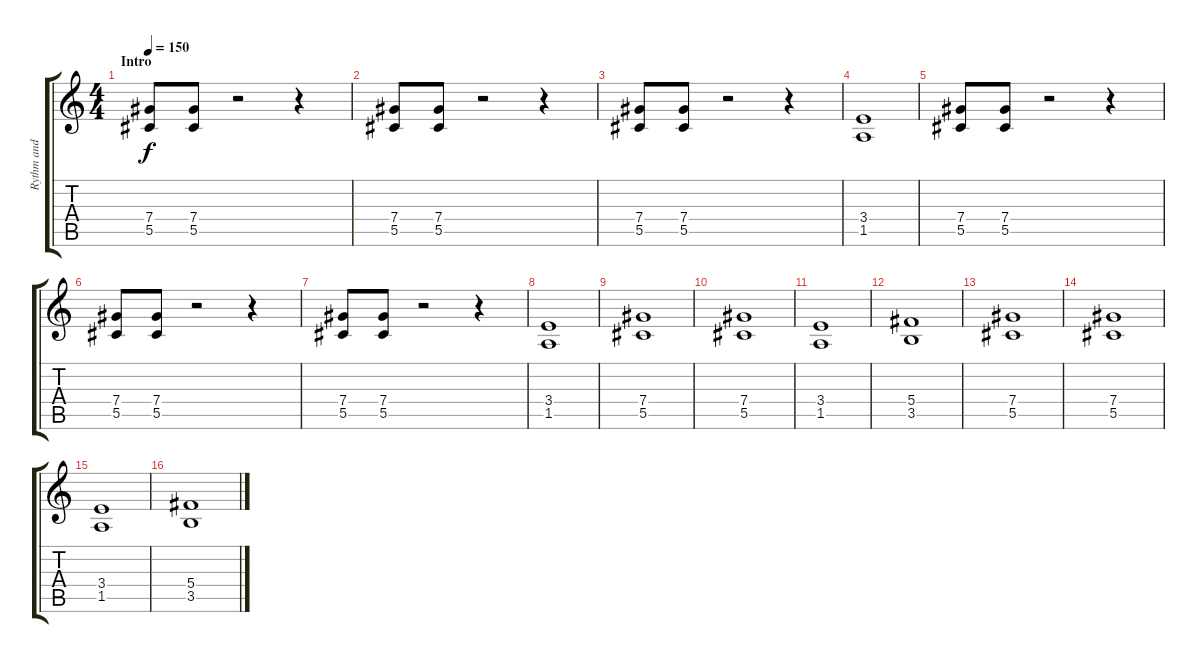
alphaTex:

\track ("Rythm and Harmony" "Rythm and ") {instrument distortionguitar}
\staff {score tabs}
\tuning (Eb4 Bb3 Gb3 Db3 Ab2 Eb2) {hide}
\ts (4 4)
\section ("" "Intro")
\tempo 150
\clef g2
\ks c
(7.4 5.5).8{dy f instrument distortionguitar} (7.4 5.5).8 r.2 r.4 |
(7.4 5.5).8 (7.4 5.5).8 r.2 r.4 |
(7.4 5.5).8 (7.4 5.5).8 r.2 r.4 |
(3.4 1.5).1 |
(7.4 5.5).8 (7.4 5.5).8 r.2 r.4 |
(7.4 5.5).8 (7.4 5.5).8 r.2 r.4 |
(7.4 5.5).8 (7.4 5.5).8 r.2 r.4 |
(3.4 1.5).1 |
(7.4 5.5).1 |
(7.4 5.5).1 |
(3.4 1.5).1 |
(5.4 3.5).1 |
(7.4 5.5).1 |
(7.4 5.5).1 |
(3.4 1.5).1 |
(5.4 3.5).1
